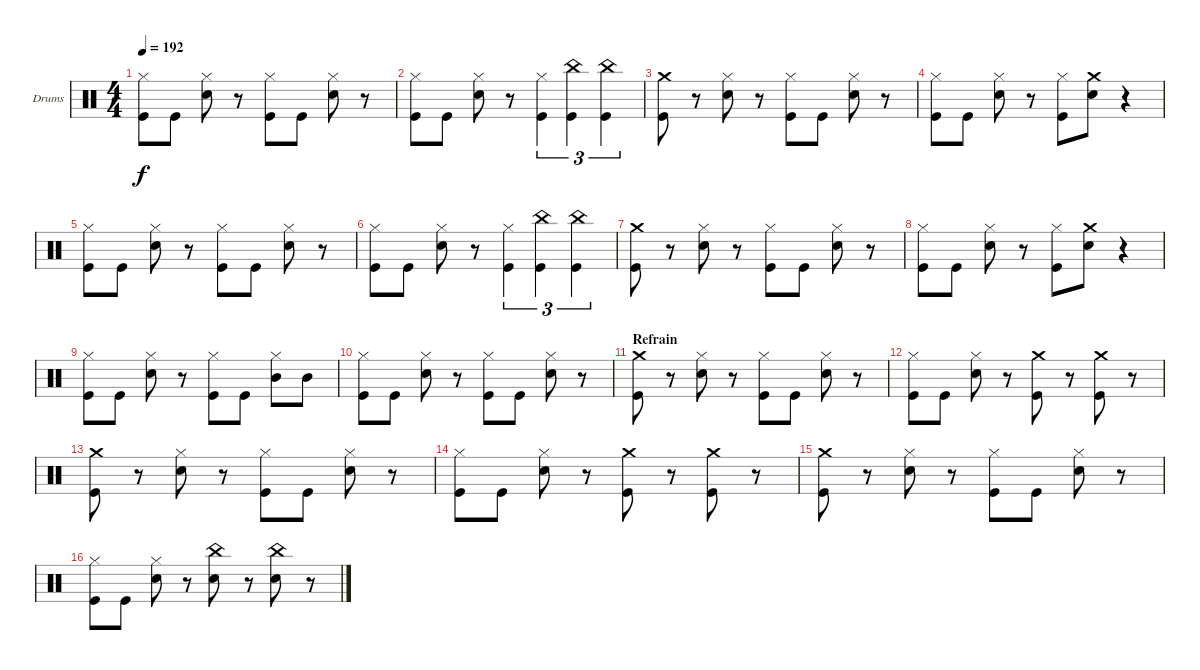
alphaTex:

\bracketExtendMode groupsimilarinstruments
\firstSystemTrackNameOrientation horizontal
\otherSystemsTrackNameOrientation horizontal
\track ("Drumkit" "Drums") {instrument percussion}
\staff {score}
\articulation defaults
\ts (4 4)
\tempo 192
\clef neutral
\ks c
("Kick (hit)" "Hi-Hat (closed)").8{dy f} "Kick (hit)".8 ("Snare (hit) 2" "Hi-Hat (closed)").8 r.8 ("Kick (hit)" "Hi-Hat (closed)").8 "Kick (hit)".8 ("Snare (hit) 2" "Hi-Hat (closed)").8 r.8 |
("Kick (hit)" "Hi-Hat (closed)").8 "Kick (hit)".8 ("Snare (hit) 2" "Hi-Hat (closed)").8 r.8 ("Hi-Hat (closed)" "Kick (hit)").4{tu (3 2)} ("China (hit)" "Kick (hit)").4{tu (3 2)} ("China (hit)" "Kick (hit)").4{tu (3 2)} |
("Kick (hit)" "Crash medium (hit)").8 r.8 ("Hi-Hat (closed)" "Snare (hit) 2").8 r.8 ("Hi-Hat (closed)" "Kick (hit)").8 "Kick (hit)".8 ("Hi-Hat (closed)" "Snare (hit) 2").8 r.8 |
("Kick (hit)" "Hi-Hat (closed)").8 "Kick (hit)".8 ("Snare (hit) 2" "Hi-Hat (closed)").8 r.8 ("Hi-Hat (closed)" "Kick (hit)").8 ("Crash medium (hit)" "Snare (hit) 2").8 r.4 |
("Kick (hit)" "Hi-Hat (closed)").8 "Kick (hit)".8 ("Snare (hit) 2" "Hi-Hat (closed)").8 r.8 ("Kick (hit)" "Hi-Hat (closed)").8 "Kick (hit)".8 ("Snare (hit) 2" "Hi-Hat (closed)").8 r.8 |
("Kick (hit)" "Hi-Hat (closed)").8 "Kick (hit)".8 ("Snare (hit) 2" "Hi-Hat (closed)").8 r.8 ("Hi-Hat (closed)" "Kick (hit)").4{tu (3 2)} ("China (hit)" "Kick (hit)").4{tu (3 2)} ("China (hit)" "Kick (hit)").4{tu (3 2)} |
("Kick (hit)" "Crash medium (hit)").8 r.8 ("Hi-Hat (closed)" "Snare (hit) 2").8 r.8 ("Hi-Hat (closed)" "Kick (hit)").8 "Kick (hit)".8 ("Hi-Hat (closed)" "Snare (hit) 2").8 r.8 |
("Kick (hit)" "Hi-Hat (closed)").8 "Kick (hit)".8 ("Snare (hit) 2" "Hi-Hat (closed)").8 r.8 ("Hi-Hat (closed)" "Kick (hit)").8 ("Crash medium (hit)" "Snare (hit) 2").8 r.4 |
("Hi-Hat (closed)" "Kick (hit)").8 "Kick (hit)".8 ("Snare (hit) 2" "Hi-Hat (closed)").8 r.8 ("Hi-Hat (closed)" "Kick (hit)").8 "Kick (hit)".8 ("Mid Tom (hit)" "Hi-Hat (closed)").8 "Mid Tom (hit)".8 |
("Hi-Hat (closed)" "Kick (hit)").8 "Kick (hit)".8 ("Hi-Hat (closed)" "Snare (hit) 2").8 r.8 ("Hi-Hat (closed)" "Kick (hit)").8 "Kick (hit)".8 ("Hi-Hat (closed)" "Snare (hit) 2").8 r.8 |
\section ("" "Refrain")
("Kick (hit)" "Crash medium (hit)").8 r.8 ("Hi-Hat (closed)" "Snare (hit) 2").8 r.8 ("Hi-Hat (closed)" "Kick (hit)").8 "Kick (hit)".8 ("Hi-Hat (closed)" "Snare (hit) 2").8 r.8 |
("Hi-Hat (closed)" "Kick (hit)").8 "Kick (hit)".8 ("Snare (hit) 2" "Hi-Hat (closed)").8 r.8 ("Crash medium (hit)" "Kick (hit)").8 r.8 ("Crash medium (hit)" "Kick (hit)").8 r.8 |
("Kick (hit)" "Crash medium (hit)").8 r.8 ("Hi-Hat (closed)" "Snare (hit) 2").8 r.8 ("Kick (hit)" "Hi-Hat (closed)").8 "Kick (hit)".8 ("Snare (hit) 2" "Hi-Hat (closed)").8 r.8 |
("Hi-Hat (closed)" "Kick (hit)").8 "Kick (hit)".8 ("Snare (hit) 2" "Hi-Hat (closed)").8 r.8 ("Crash medium (hit)" "Kick (hit)").8 r.8 ("Crash medium (hit)" "Kick (hit)").8 r.8 |
("Kick (hit)" "Crash medium (hit)").8 r.8 ("Hi-Hat (closed)" "Snare (hit) 2").8 r.8 ("Kick (hit)" "Hi-Hat (closed)").8 "Kick (hit)".8 ("Snare (hit) 2" "Hi-Hat (closed)").8 r.8 |
("Kick (hit)" "Hi-Hat (closed)").8 "Kick (hit)".8 ("Snare (hit) 2" "Hi-Hat (closed)").8 r.8 ("China (hit)" "Snare (hit) 2").8 r.8 ("China (hit)" "Snare (hit) 2").8 r.8
